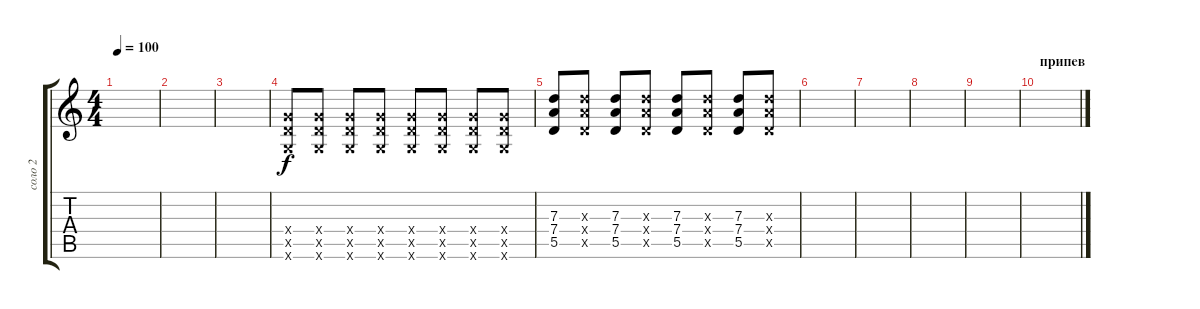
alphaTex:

\track ("соло 2" "соло 2") {instrument electricguitarmuted}
\staff {score tabs}
\tuning (E4 B3 G3 D3 A2 E2) {hide}
\ts (4 4)
\tempo 100
\clef g2
\ks c
|
|
|
(5.4{x} 5.5{x} 3.6{x}).8 (5.4{x} 5.5{x} 3.6{x}).8 (5.4{x} 5.5{x} 3.6{x}).8 (5.4{x} 5.5{x} 3.6{x}).8 (5.4{x} 5.5{x} 3.6{x}).8 (5.4{x} 5.5{x} 3.6{x}).8 (5.4{x} 5.5{x} 3.6{x}).8 (5.4{x} 5.5{x} 3.6{x}).8 |
(7.3 7.4 5.5).8 (7.3{x} 7.4{x} 5.5{x}).8 (7.3 7.4 5.5).8 (7.3{x} 7.4{x} 5.5{x}).8 (7.3 7.4 5.5).8 (7.3{x} 7.4{x} 5.5{x}).8 (7.3 7.4 5.5).8 (7.3{x} 7.4{x} 5.5{x}).8 |
|
|
|
|
\section ("" "припев")
